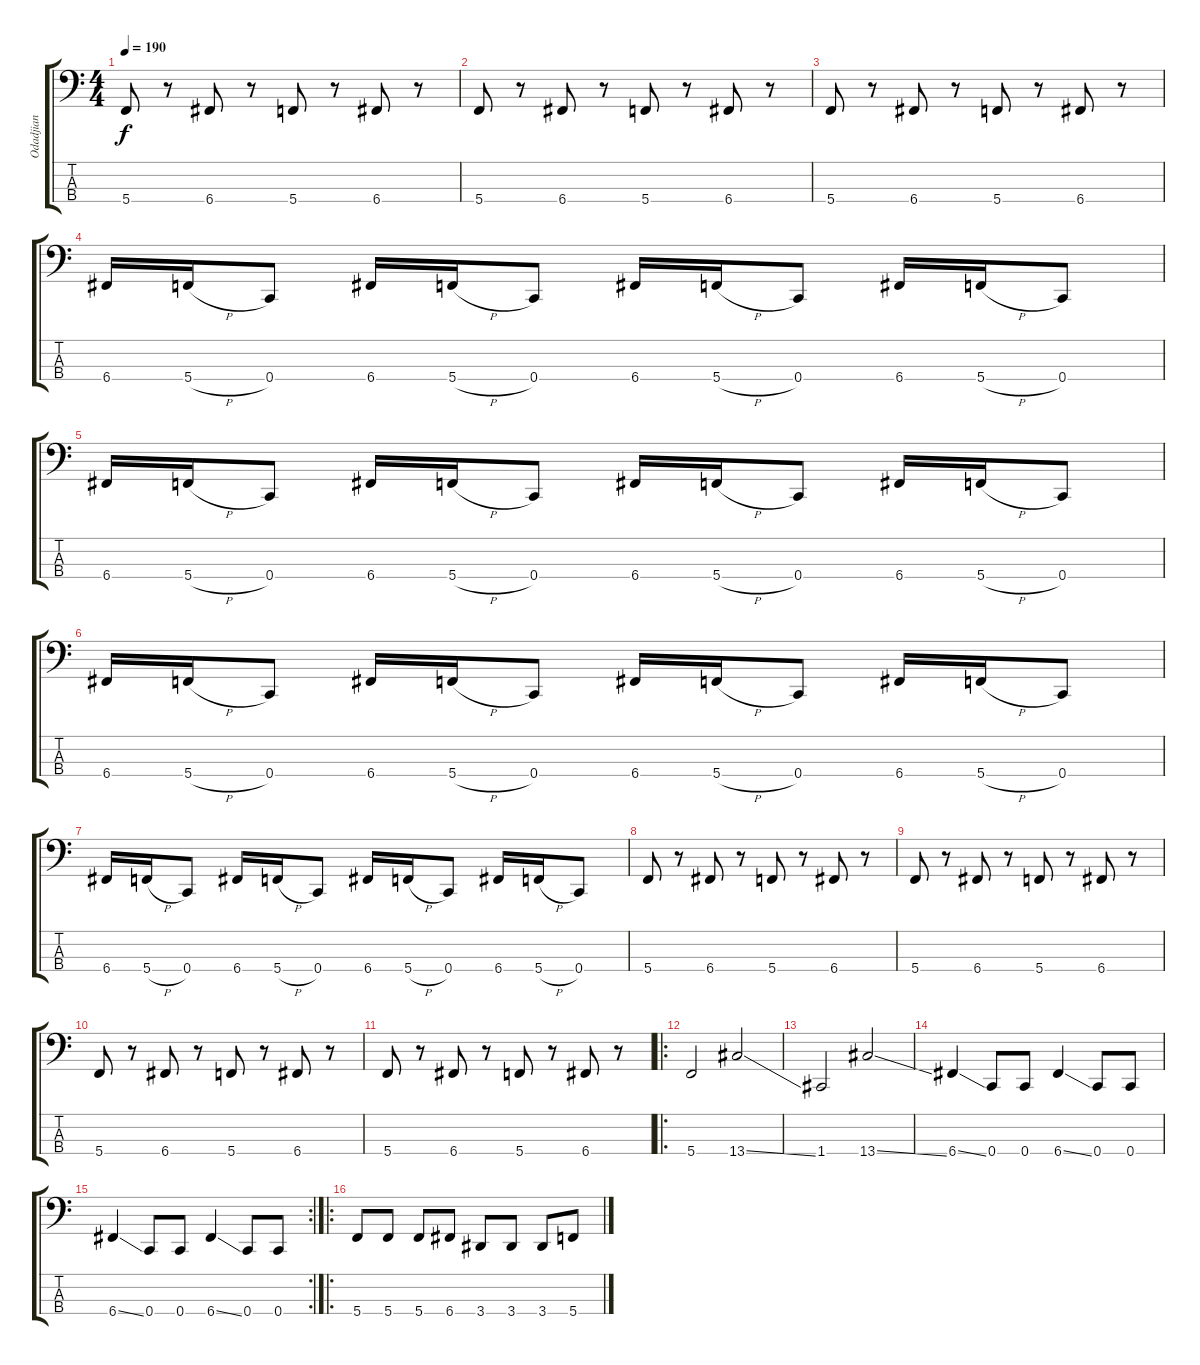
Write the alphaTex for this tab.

\track ("Odadjian" "Odadjian") {instrument electricbasspick}
\staff {score tabs}
\tuning (F2 C2 G1 C1) {hide}
\ts (4 4)
\tempo 190
\clef f4
\ks c
5.4.8{dy f} r.8 6.4.8 r.8 5.4.8 r.8 6.4.8 r.8 |
5.4.8 r.8 6.4.8 r.8 5.4.8 r.8 6.4.8 r.8 |
5.4.8 r.8 6.4.8 r.8 5.4.8 r.8 6.4.8 r.8 |
6.4.16 5.4{h}.16 0.4.8 6.4.16 5.4{h}.16 0.4.8 6.4.16 5.4{h}.16 0.4.8 6.4.16 5.4{h}.16 0.4.8 |
6.4.16 5.4{h}.16 0.4.8 6.4.16 5.4{h}.16 0.4.8 6.4.16 5.4{h}.16 0.4.8 6.4.16 5.4{h}.16 0.4.8 |
6.4.16 5.4{h}.16 0.4.8 6.4.16 5.4{h}.16 0.4.8 6.4.16 5.4{h}.16 0.4.8 6.4.16 5.4{h}.16 0.4.8 |
6.4.16 5.4{h}.16 0.4.8 6.4.16 5.4{h}.16 0.4.8 6.4.16 5.4{h}.16 0.4.8 6.4.16 5.4{h}.16 0.4.8 |
5.4.8 r.8 6.4.8 r.8 5.4.8 r.8 6.4.8 r.8 |
5.4.8 r.8 6.4.8 r.8 5.4.8 r.8 6.4.8 r.8 |
5.4.8 r.8 6.4.8 r.8 5.4.8 r.8 6.4.8 r.8 |
5.4.8 r.8 6.4.8 r.8 5.4.8 r.8 6.4.8 r.8 |
\ro
5.4.2 13.4{ss}.2 |
1.4.2 13.4{ss}.2 |
6.4{ss}.4 0.4.8 0.4.8 6.4{ss}.4 0.4.8 0.4.8 |
\rc 2
6.4{ss}.4 0.4.8 0.4.8 6.4{ss}.4 0.4.8 0.4.8 |
\ro
5.4.8 5.4.8 5.4.8 6.4.8 3.4.8 3.4.8 3.4.8 5.4.8
